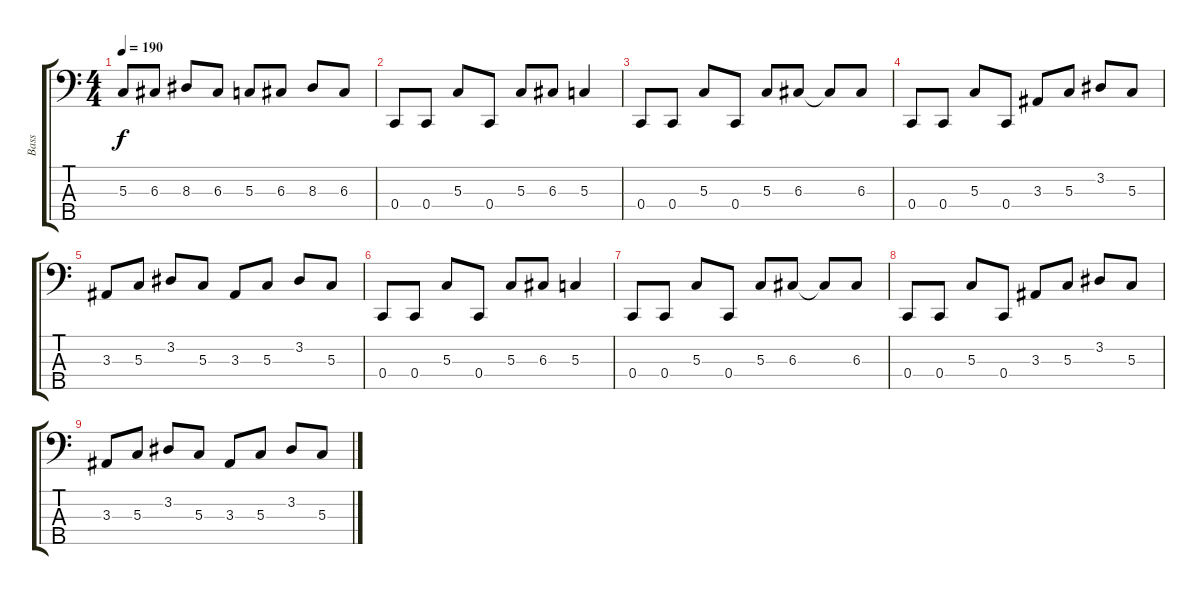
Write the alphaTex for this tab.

\track ("Bass" "Bass") {instrument electricbasspick}
\staff {score tabs}
\tuning (F2 C2 G1 C1 A0) {hide}
\ts (4 4)
\tempo 190
\clef f4
\ks c
5.3.8{dy f} 6.3.8 8.3.8 6.3.8 5.3.8 6.3.8 8.3.8 6.3.8 |
0.4.8 0.4.8 5.3.8 0.4.8 5.3.8 6.3.8 5.3.4 |
0.4.8 0.4.8 5.3.8 0.4.8 5.3.8 6.3.8 6.3{t}.8 6.3.8 |
0.4.8 0.4.8 5.3.8 0.4.8 3.3.8 5.3.8 3.2.8 5.3.8 |
3.3.8 5.3.8 3.2.8 5.3.8 3.3.8 5.3.8 3.2.8 5.3.8 |
0.4.8 0.4.8 5.3.8 0.4.8 5.3.8 6.3.8 5.3.4 |
0.4.8 0.4.8 5.3.8 0.4.8 5.3.8 6.3.8 6.3{t}.8 6.3.8 |
0.4.8 0.4.8 5.3.8 0.4.8 3.3.8 5.3.8 3.2.8 5.3.8 |
3.3.8 5.3.8 3.2.8 5.3.8 3.3.8 5.3.8 3.2.8 5.3.8
